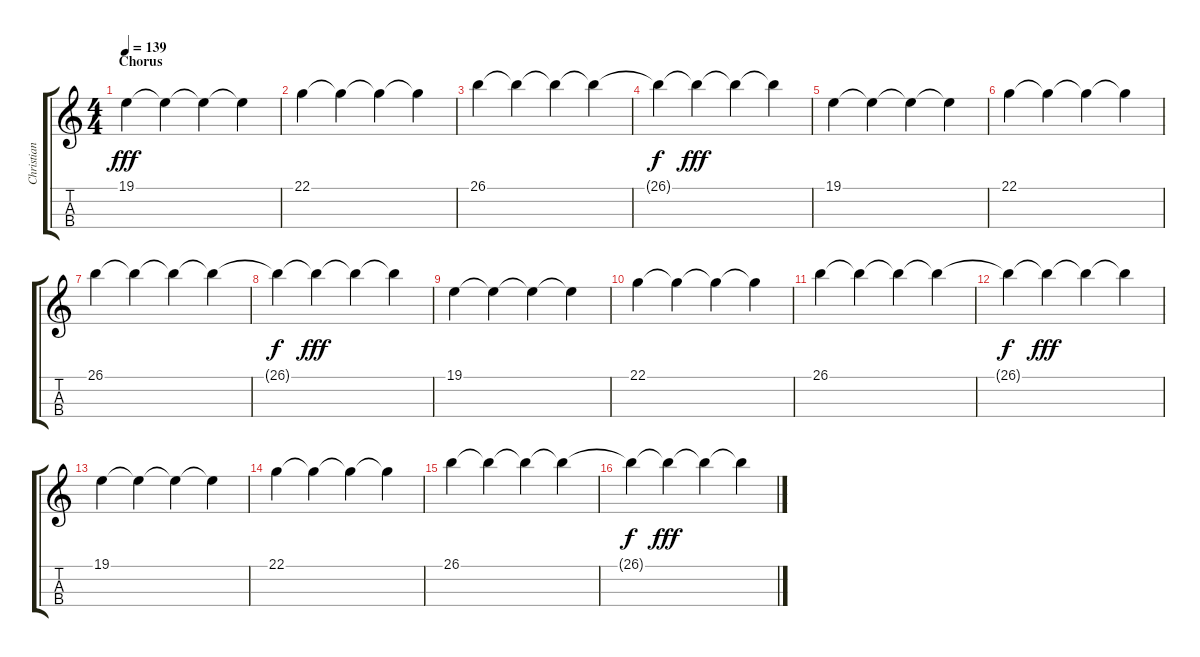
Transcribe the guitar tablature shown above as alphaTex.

\track ("Christian McAlhaney" "Christian ") {instrument pad1newage}
\staff {score tabs}
\tuning (A3 D3 G2 C2) {hide}
\ts (4 4)
\section ("" "Chorus")
\tempo 139
\clef g2
\ks c
19.1.4{dy fff volume 16 instrument pad1newage} 19.1{t}.4 19.1{t}.4 19.1{t}.4 |
22.1.4 22.1{t}.4 22.1{t}.4 22.1{t}.4 |
26.1.4 26.1{t}.4 26.1{t}.4 26.1{t}.4 |
26.1{t}.4{dy f} 26.1{t}.4{dy fff} 26.1{t}.4 26.1{t}.4 |
19.1.4 19.1{t}.4 19.1{t}.4 19.1{t}.4 |
22.1.4 22.1{t}.4 22.1{t}.4 22.1{t}.4 |
26.1.4 26.1{t}.4 26.1{t}.4 26.1{t}.4 |
26.1{t}.4{dy f} 26.1{t}.4{dy fff} 26.1{t}.4 26.1{t}.4 |
19.1.4 19.1{t}.4 19.1{t}.4 19.1{t}.4 |
22.1.4 22.1{t}.4 22.1{t}.4 22.1{t}.4 |
26.1.4 26.1{t}.4 26.1{t}.4 26.1{t}.4 |
26.1{t}.4{dy f} 26.1{t}.4{dy fff} 26.1{t}.4 26.1{t}.4 |
19.1.4 19.1{t}.4 19.1{t}.4 19.1{t}.4 |
22.1.4 22.1{t}.4 22.1{t}.4 22.1{t}.4 |
26.1.4 26.1{t}.4 26.1{t}.4 26.1{t}.4 |
26.1{t}.4{dy f} 26.1{t}.4{dy fff} 26.1{t}.4 26.1{t}.4
